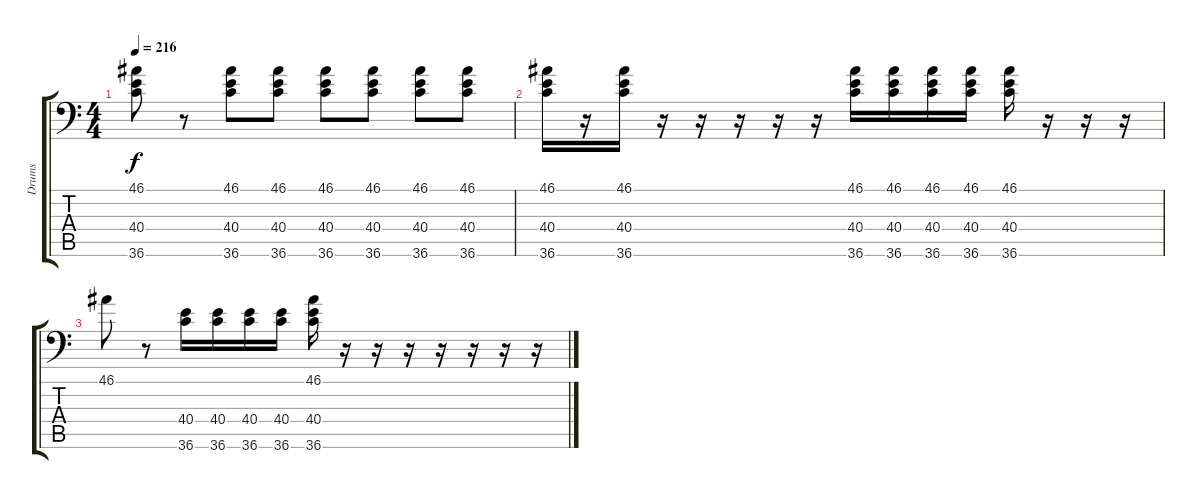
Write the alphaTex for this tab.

\track ("Drums" "Drums") {instrument acousticgrandpiano}
\staff {score tabs}
\tuning (C-1 C-1 C-1 C-1 C-1 C-1) {hide}
\ts (4 4)
\tempo 216
\clef f4
\ks c
(46.1 40.4 36.6).8{dy f} r.8 (46.1 40.4 36.6).8 (46.1 40.4 36.6).8 (46.1 40.4 36.6).8 (46.1 40.4 36.6).8 (46.1 40.4 36.6).8 (46.1 40.4 36.6).8 |
(46.1 40.4 36.6).16 r.16 (46.1 40.4 36.6).16 r.16 r.16 r.16 r.16 r.16 (46.1 40.4 36.6).16 (46.1 40.4 36.6).16 (46.1 40.4 36.6).16 (46.1 40.4 36.6).16 (46.1 40.4 36.6).16 r.16 r.16 r.16 |
46.1.8 r.8 (40.4 36.6).16 (40.4 36.6).16 (40.4 36.6).16 (40.4 36.6).16 (46.1 40.4 36.6).16 r.16 r.16 r.16 r.16 r.16 r.16 r.16
